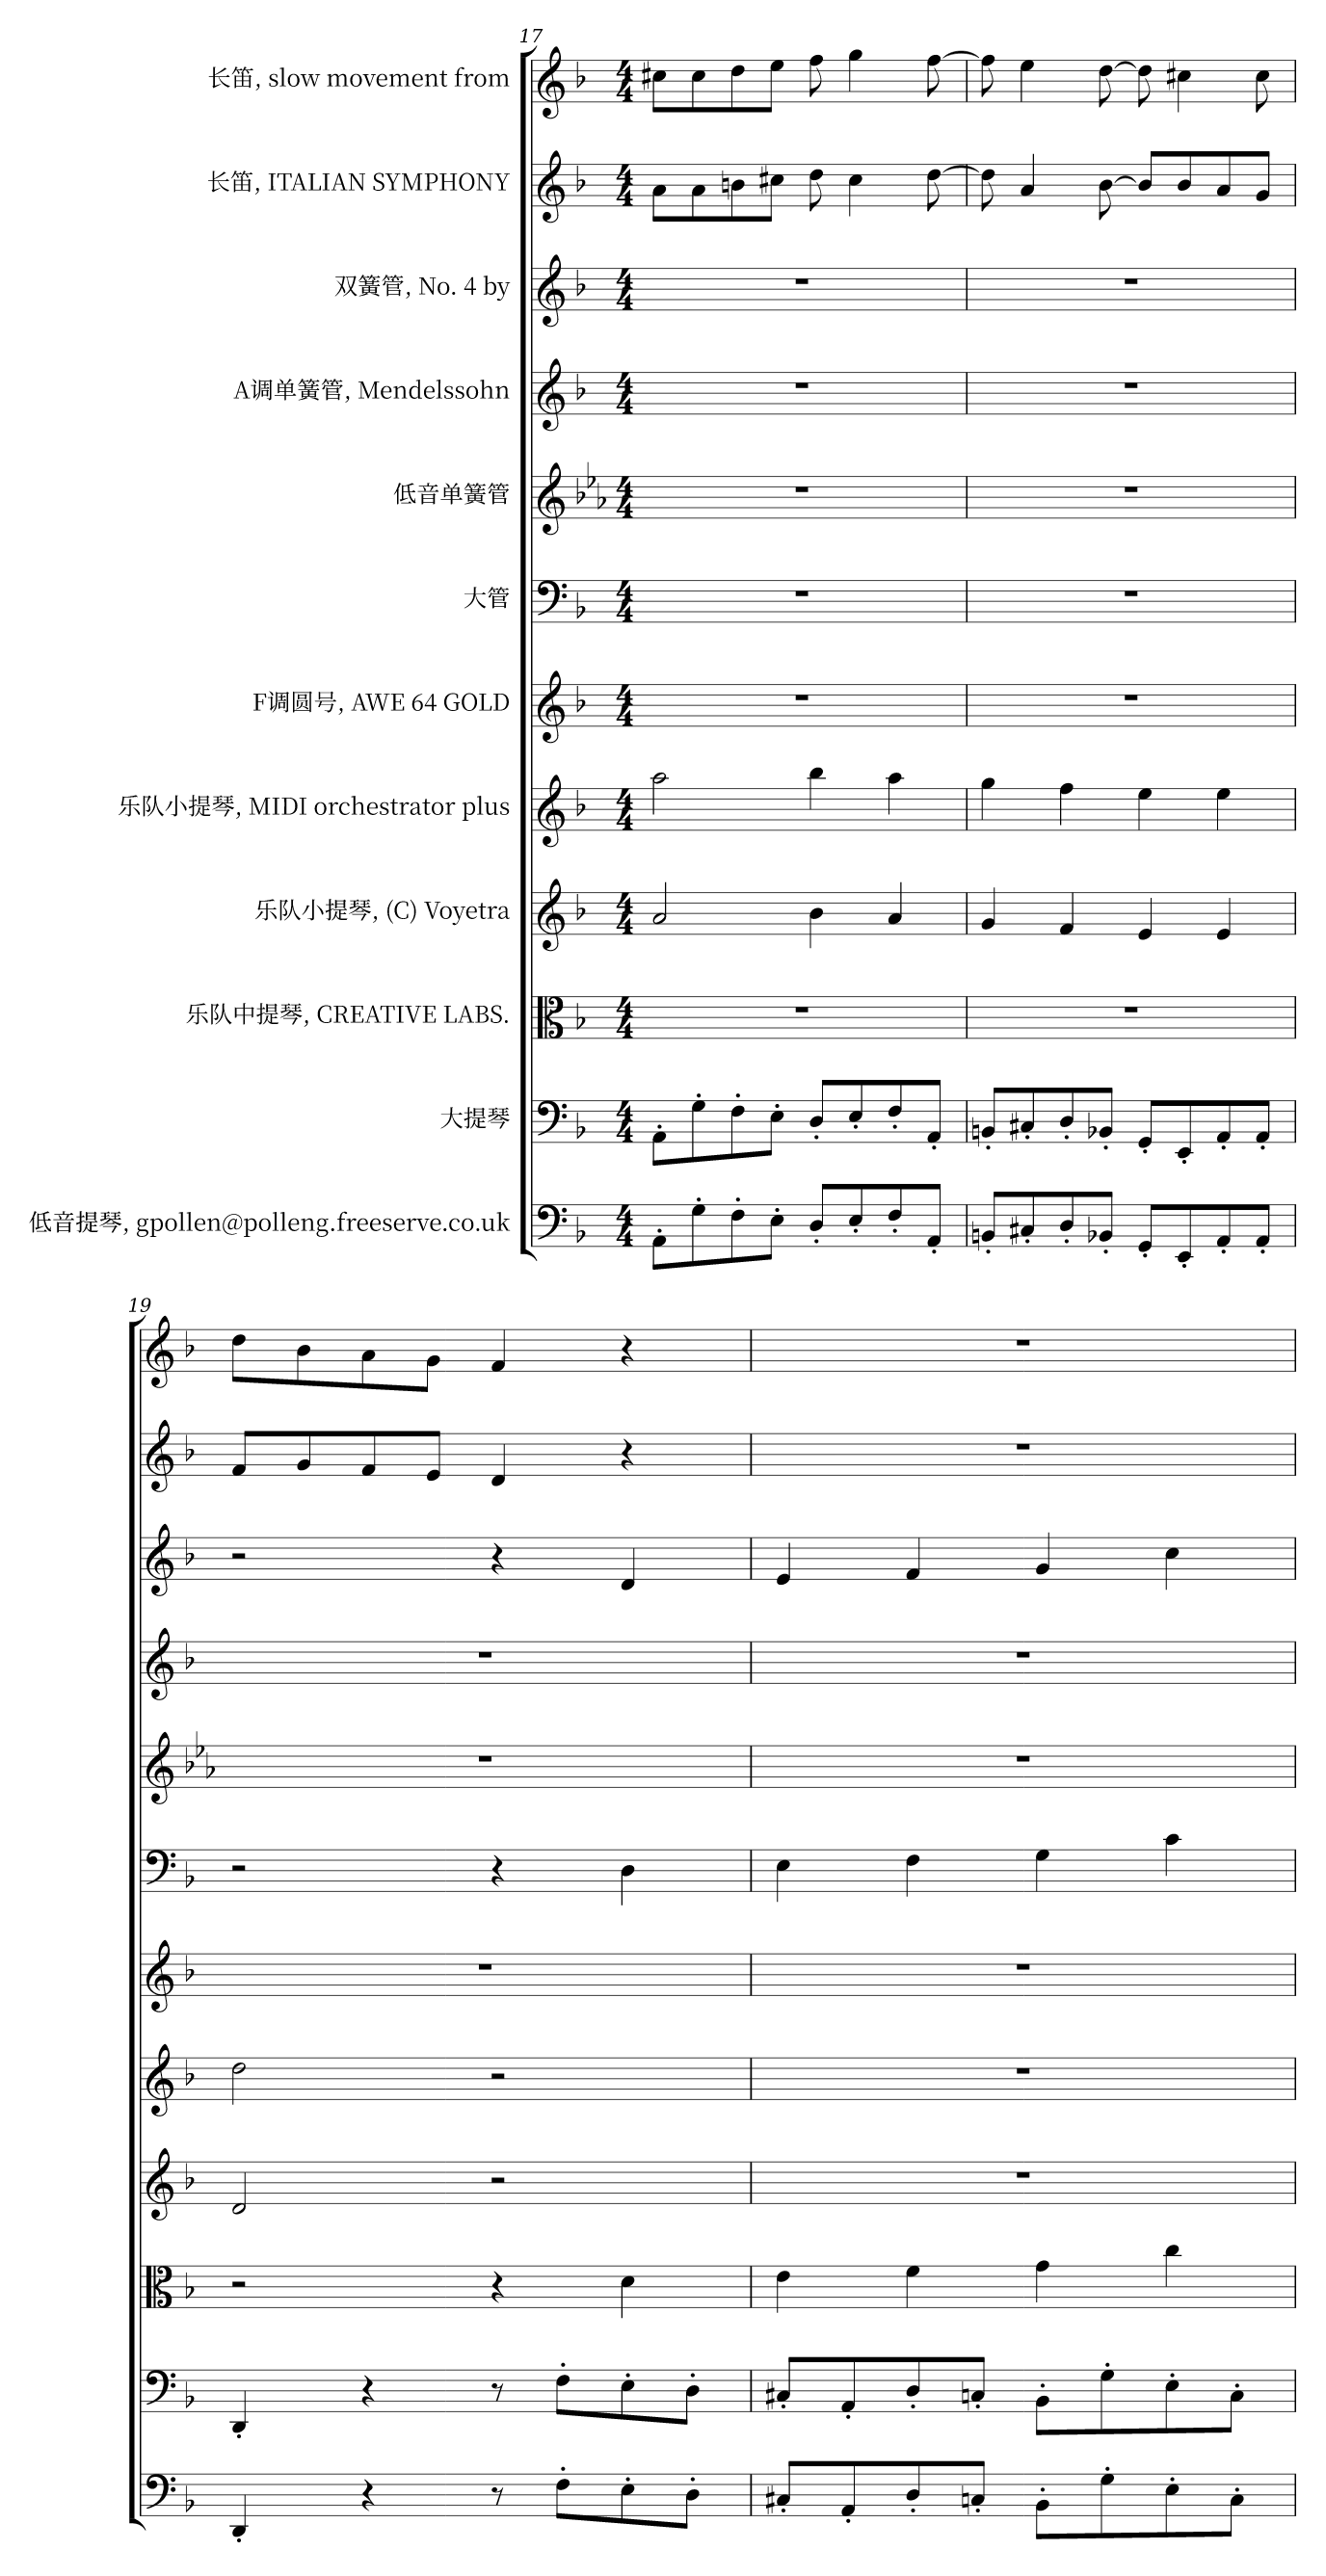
**kern	**kern	**kern	**kern	**kern	**kern	**kern	**kern	**kern	**kern	**kern	**kern
*part12	*part11	*part10	*part9	*part8	*part7	*part6	*part5	*part4	*part3	*part2	*part1
*staff12	*staff11	*staff10	*staff9	*staff8	*staff7	*staff6	*staff5	*staff4	*staff3	*staff2	*staff1
*I"低音提琴, gpollen@polleng.freeserve.co.uk	*I"大提琴	*I"乐队中提琴, CREATIVE LABS.	*I"乐队小提琴, (C) Voyetra	*I"乐队小提琴, MIDI orchestrator plus	*I"F调圆号, AWE 64 GOLD	*I"大管	*I"低音单簧管	*I"A调单簧管, Mendelssohn	*I"双簧管, No. 4 by	*I"长笛, ITALIAN SYMPHONY	*I"长笛, slow movement from
*clefF4	*clefF4	*clefC3	*clefG2	*clefG2	*clefG2	*clefF4	*clefG2	*clefG2	*clefG2	*clefG2	*clefG2
*ITrd7c12	*	*	*	*	*ITrd4c7	*	*ITrd8c14	*ITrd2c3	*	*	*
*k[b-]	*k[b-]	*k[b-]	*k[b-]	*k[b-]	*k[b-e-]	*k[b-]	*k[b-e-a-]	*k[f#c#]	*k[b-]	*k[b-]	*k[b-]
*M4/4	*M4/4	*M4/4	*M4/4	*M4/4	*M4/4	*M4/4	*M4/4	*M4/4	*M4/4	*M4/4	*M4/4
=17	=17	=17	=17	=17	=17	=17	=17	=17	=17	=17	=17
8AAA'\L	8AA'\L	1r	2a/	2aa\	1r	1r	1r	1r	1r	8a\L	8cc#X\L
8GG'\	8G'\	.	.	.	.	.	.	.	.	8a\	8cc#\
8FF'\	8F'\	.	.	.	.	.	.	.	.	8bn\	8dd\
8EE'\J	8E'\J	.	.	.	.	.	.	.	.	8cc#X\J	8ee\J
8DD'/L	8D'/L	.	4b-\	4bb-\	.	.	.	.	.	8dd\	8ff\
8EE'/	8E'/	.	.	.	.	.	.	.	.	4cc#\	4gg\
8FF'/	8F'/	.	4a/	4aa\	.	.	.	.	.	.	.
8AAA'/J	8AA'/J	.	.	.	.	.	.	.	.	[8dd\	[8ff\
=18	=18	=18	=18	=18	=18	=18	=18	=18	=18	=18	=18
8BBBn'/L	8BBn'/L	1r	4g/	4gg\	1r	1r	1r	1r	1r	8dd\]	8ff\]
8CC#X'/	8C#X'/	.	.	.	.	.	.	.	.	4a/	4ee\
8DD'/	8D'/	.	4f/	4ff\	.	.	.	.	.	.	.
8BBB-X'/J	8BB-X'/J	.	.	.	.	.	.	.	.	[8b-\	[8dd\
8GGG'/L	8GG'/L	.	4e/	4ee\	.	.	.	.	.	8b-/L]	8dd\]
8EEE'/	8EE'/	.	.	.	.	.	.	.	.	8b-/	4cc#X\
8AAA'/	8AA'/	.	4e/	4ee\	.	.	.	.	.	8a/	.
8AAA'/J	8AA'/J	.	.	.	.	.	.	.	.	8g/J	8cc#\
!!LO:PB:g=z
=19	=19	=19	=19	=19	=19	=19	=19	=19	=19	=19	=19
4DDD'/	4DD'/	2r	2d/	2dd\	1r	2r	1r	1r	2r	8f/L	8dd\L
.	.	.	.	.	.	.	.	.	.	8g/	8b-\
4r	4r	.	.	.	.	.	.	.	.	8f/	8a\
.	.	.	.	.	.	.	.	.	.	8e/J	8g\J
8r	8r	4r	2r	2r	.	4r	.	.	4r	4d/	4f/
8FF'\L	8F'\L	.	.	.	.	.	.	.	.	.	.
8EE'\	8E'\	4d\	.	.	.	4D\	.	.	4d/	4r	4r
8DD'\J	8D'\J	.	.	.	.	.	.	.	.	.	.
=20	=20	=20	=20	=20	=20	=20	=20	=20	=20	=20	=20
8CC#X'/L	8C#X'/L	4e\	1r	1r	1r	4E\	1r	1r	4e/	1r	1r
8AAA'/	8AA'/	.	.	.	.	.	.	.	.	.	.
8DD'/	8D'/	4f\	.	.	.	4F\	.	.	4f/	.	.
8CCn'/J	8Cn'/J	.	.	.	.	.	.	.	.	.	.
8BBB-'\L	8BB-'\L	4g\	.	.	.	4G\	.	.	4g/	.	.
8GG'\	8G'\	.	.	.	.	.	.	.	.	.	.
8EE'\	8E'\	4cc\	.	.	.	4c\	.	.	4cc\	.	.
8CC'\J	8C'\J	.	.	.	.	.	.	.	.	.	.
=	=	=	=	=	=	=	=	=	=	=	=
*-	*-	*-	*-	*-	*-	*-	*-	*-	*-	*-	*-
